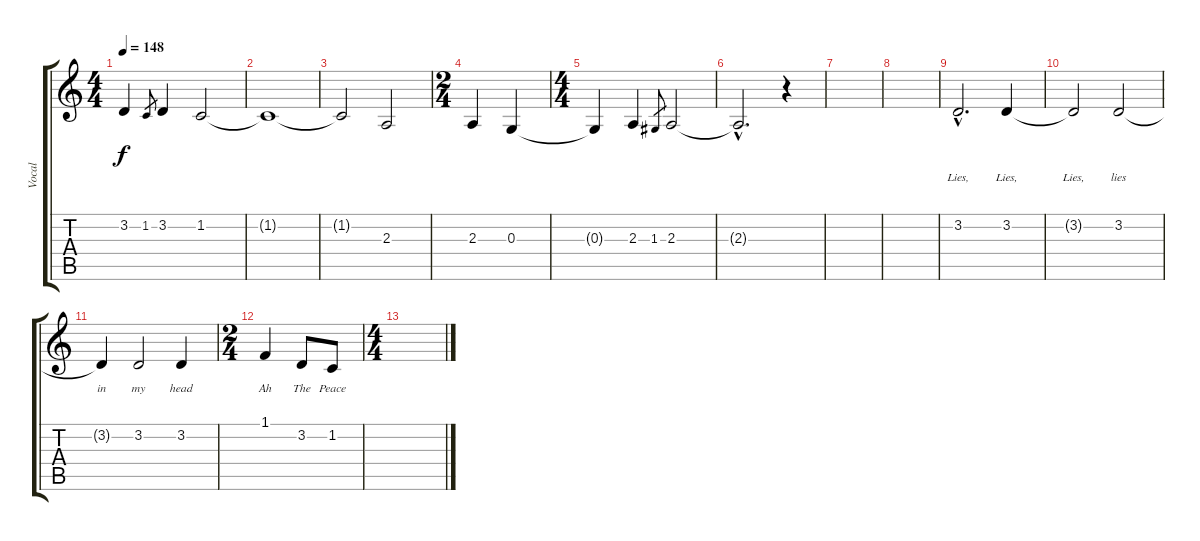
\track ("Vocal" "Vocal") {instrument harmonica}
\staff {score tabs}
\tuning (E4 B3 G3 D3 A2 E2) {hide}
\ts (4 4)
\tempo 148
\clef g2
\ks c
3.2.4{dy f} 1.2.8{gr} 3.2.4 1.2.2 |
1.2{t}.1 |
1.2{t}.2 2.3.2 |
\ts (2 4)
2.3.4 0.3.4 |
\ts (4 4)
0.3{t}.4 2.3.4 1.3.8{gr} 2.3.2 |
2.3{hac t}.2{d} r.4 |
|
|
3.2{hac}.2{d lyrics (0 "") lyrics (1 "Lies,") lyrics (2 "") lyrics (3 "") lyrics (4 "")} 3.2.4{lyrics (0 "") lyrics (1 "Lies,") lyrics (2 "") lyrics (3 "") lyrics (4 "")} |
3.2{t}.2{lyrics (0 "") lyrics (1 "Lies,") lyrics (2 "") lyrics (3 "") lyrics (4 "")} 3.2.2{lyrics (0 "") lyrics (1 "lies") lyrics (2 "") lyrics (3 "") lyrics (4 "")} |
3.2{t}.4{lyrics (0 "") lyrics (1 "in") lyrics (2 "") lyrics (3 "") lyrics (4 "")} 3.2.2{lyrics (0 "") lyrics (1 "my") lyrics (2 "") lyrics (3 "") lyrics (4 "")} 3.2.4{lyrics (0 "") lyrics (1 "head") lyrics (2 "") lyrics (3 "") lyrics (4 "")} |
\ts (2 4)
1.1.4{lyrics (0 "") lyrics (1 "Ah") lyrics (2 "") lyrics (3 "") lyrics (4 "")} 3.2.8{lyrics (0 "") lyrics (1 "The") lyrics (2 "") lyrics (3 "") lyrics (4 "")} 1.2.8{lyrics (0 "") lyrics (1 "Peace") lyrics (2 "") lyrics (3 "") lyrics (4 "")} |
\ts (4 4)
